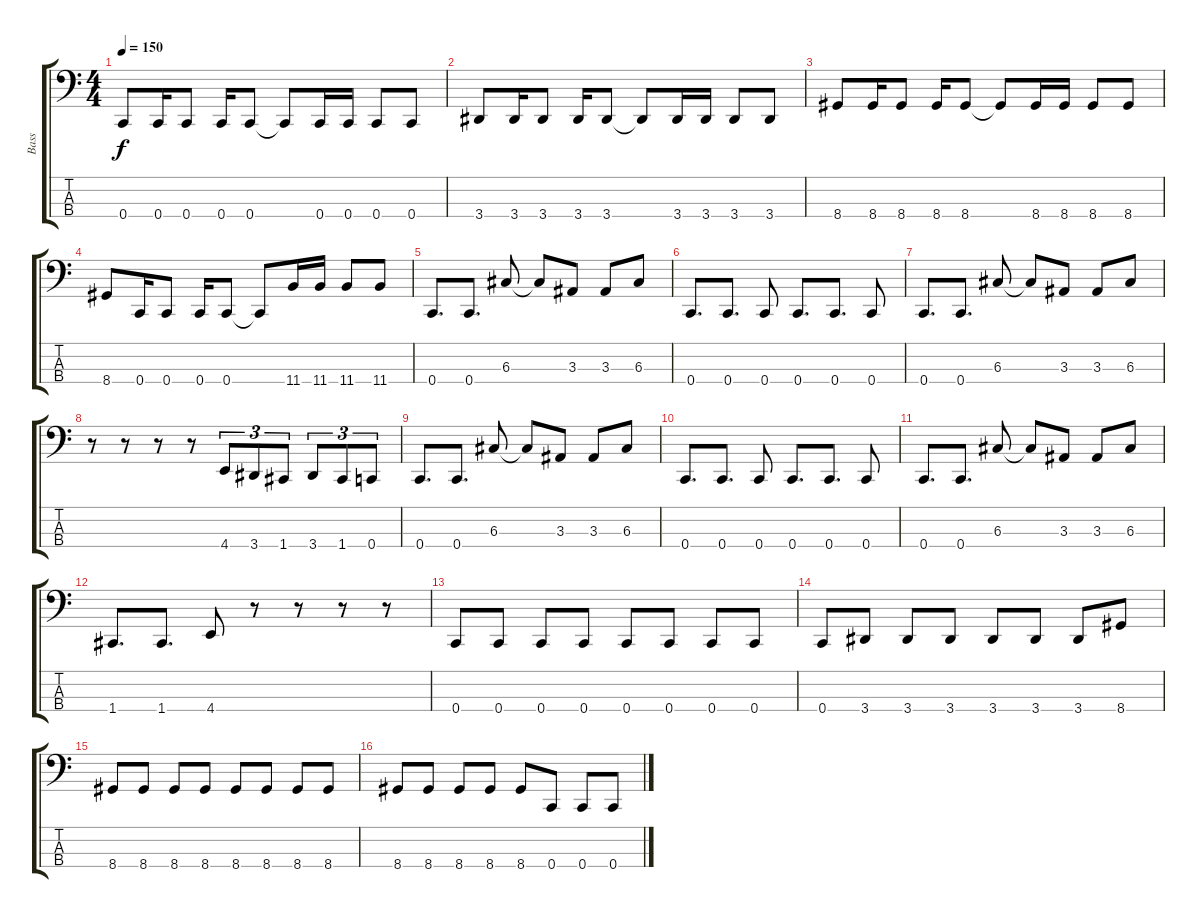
\track ("Bass" "Bass") {instrument electricbassfinger}
\staff {score tabs}
\tuning (F2 C2 G1 C1) {hide}
\ts (4 4)
\tempo 150
\clef f4
\ks c
0.4.8{dy f} 0.4.16 0.4.8 0.4.16 0.4.8 0.4{t}.8 0.4.16 0.4.16 0.4.8 0.4.8 |
3.4.8 3.4.16 3.4.8 3.4.16 3.4.8 3.4{t}.8 3.4.16 3.4.16 3.4.8 3.4.8 |
8.4.8 8.4.16 8.4.8 8.4.16 8.4.8 8.4{t}.8 8.4.16 8.4.16 8.4.8 8.4.8 |
8.4.8 0.4.16 0.4.8 0.4.16 0.4.8 0.4{t}.8 11.4.16 11.4.16 11.4.8 11.4.8 |
0.4.8{d} 0.4.8{d} 6.3.8 6.3{t}.8 3.3.8 3.3.8 6.3.8 |
0.4.8{d} 0.4.8{d} 0.4.8 0.4.8{d} 0.4.8{d} 0.4.8 |
0.4.8{d} 0.4.8{d} 6.3.8 6.3{t}.8 3.3.8 3.3.8 6.3.8 |
r.8 r.8 r.8 r.8 4.4.8{tu (3 2)} 3.4.8{tu (3 2)} 1.4.8{tu (3 2)} 3.4.8{tu (3 2)} 1.4.8{tu (3 2)} 0.4.8{tu (3 2)} |
0.4.8{d} 0.4.8{d} 6.3.8 6.3{t}.8 3.3.8 3.3.8 6.3.8 |
0.4.8{d} 0.4.8{d} 0.4.8 0.4.8{d} 0.4.8{d} 0.4.8 |
0.4.8{d} 0.4.8{d} 6.3.8 6.3{t}.8 3.3.8 3.3.8 6.3.8 |
1.4.8{d} 1.4.8{d} 4.4.8 r.8 r.8 r.8 r.8 |
0.4.8 0.4.8 0.4.8 0.4.8 0.4.8 0.4.8 0.4.8 0.4.8 |
0.4.8 3.4.8 3.4.8 3.4.8 3.4.8 3.4.8 3.4.8 8.4.8 |
8.4.8 8.4.8 8.4.8 8.4.8 8.4.8 8.4.8 8.4.8 8.4.8 |
8.4.8 8.4.8 8.4.8 8.4.8 8.4.8 0.4.8 0.4.8 0.4.8
